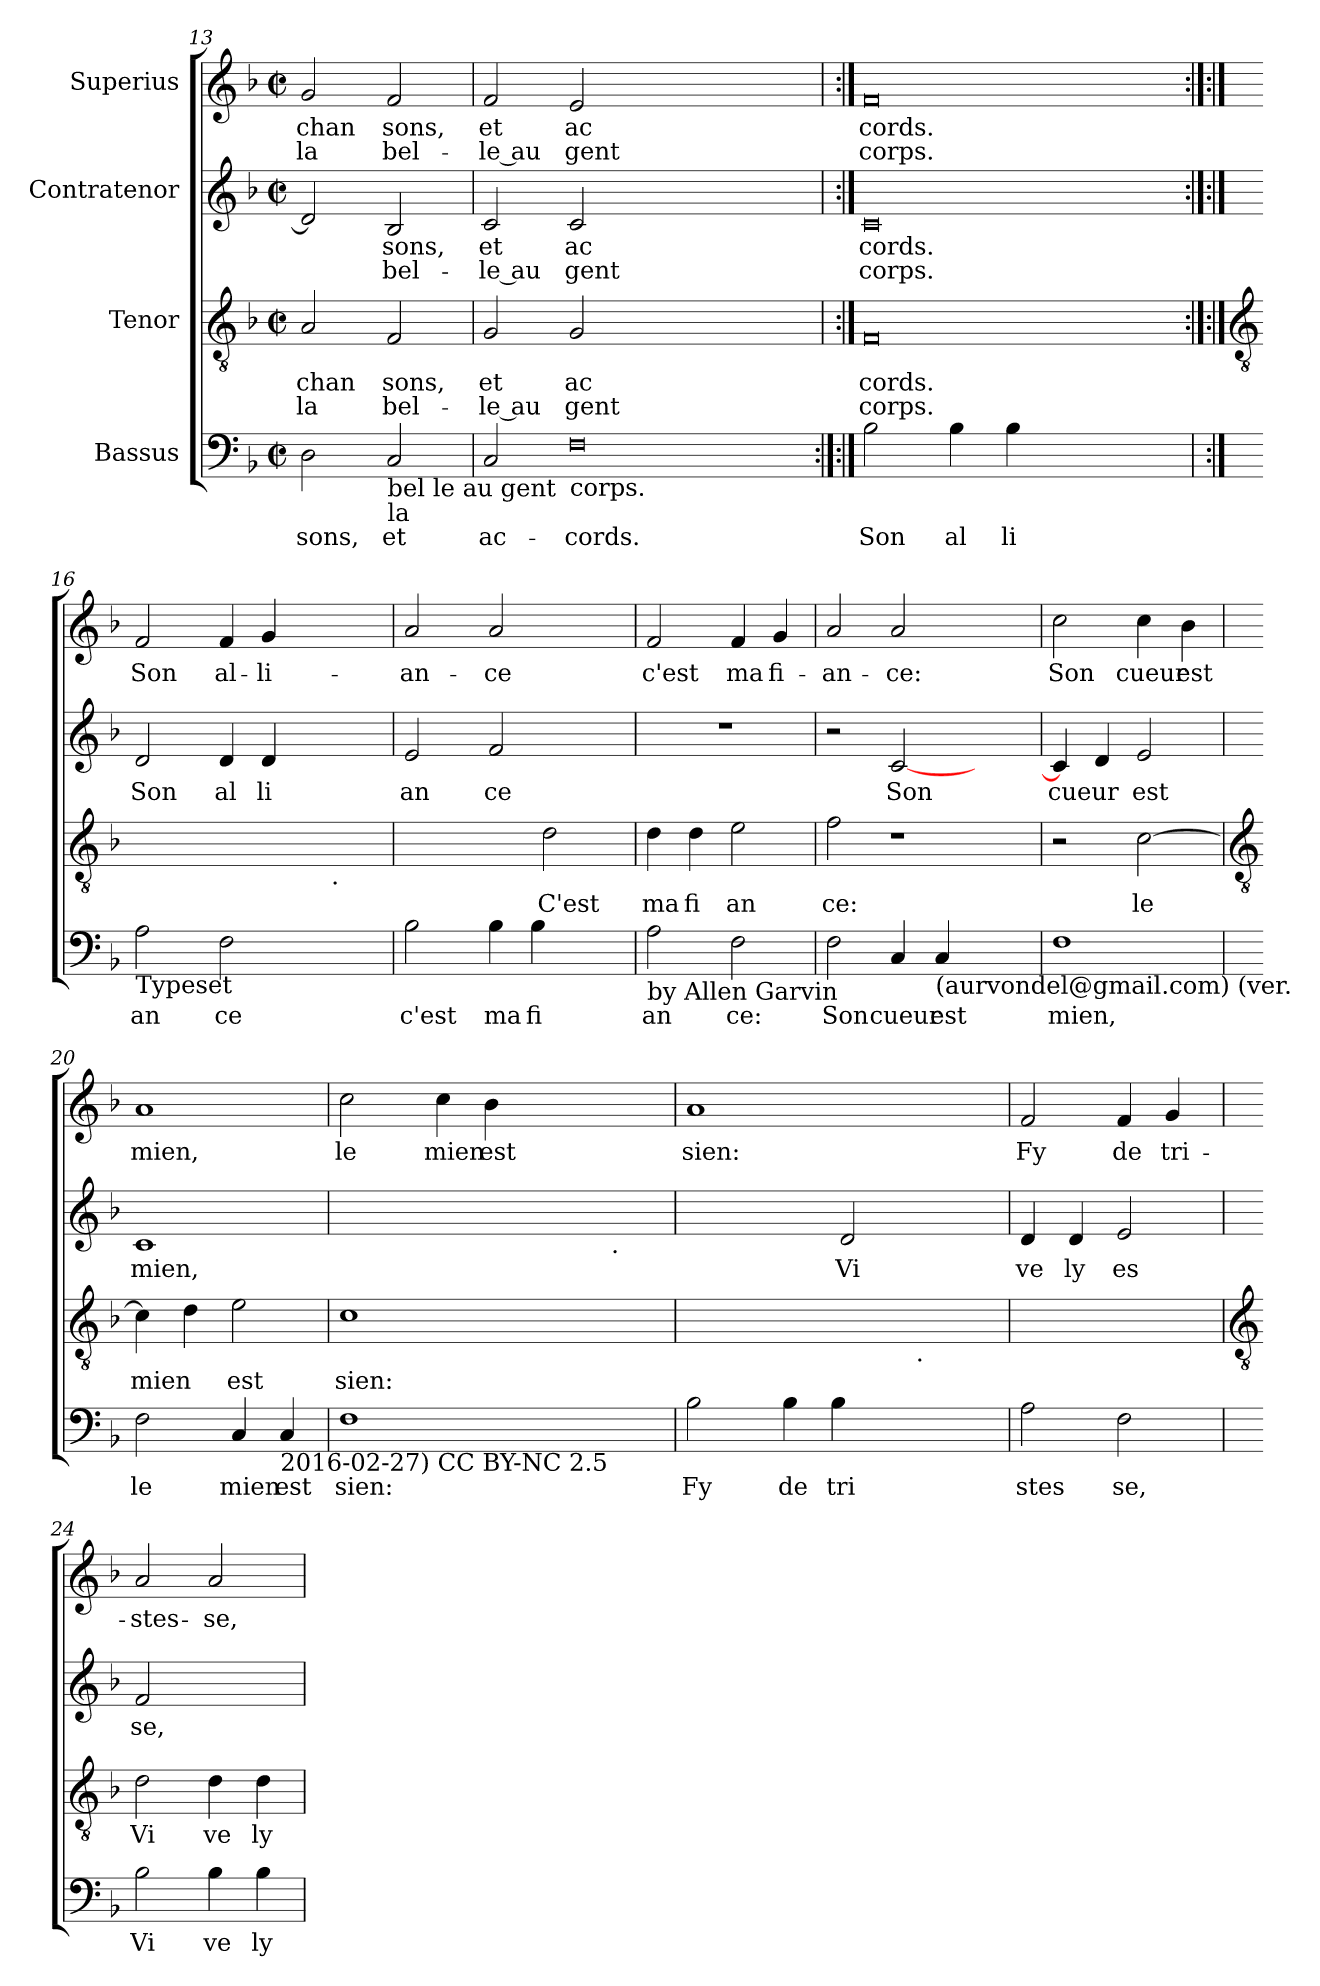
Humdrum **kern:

**kern	**text	**kern	**text	**text	**kern	**text	**text	**kern	**text	**text
*part4	*part4	*part3	*part3	*part3	*part2	*part2	*part2	*part1	*part1	*part1
*staff4	*staff4	*staff3	*staff3	*staff3	*staff2	*staff2	*staff2	*staff1	*staff1	*staff1
*I"Bassus	*	*I"Tenor	*	*	*I"Contratenor	*	*	*I"Superius	*	*
*clefF4	*	*clefGv2	*	*	*clefG2	*	*	*clefG2	*	*
*k[b-]	*	*k[b-]	*	*	*k[b-]	*	*	*k[b-]	*	*
*F:	*	*F:	*	*	*F:	*	*	*F:	*	*
*M2/2	*	*M2/2	*	*	*M2/2	*	*	*M2/2	*	*
*met(c|)	*	*met(c|)	*	*	*met(c|)	*	*	*met(c|)	*	*
=13A	=13A	=13A	=13A	=13A	=13A	=13A	=13A	=13A	=13A	=13A
!	!LO:LY:b	!	!LO:LY:b	!LO:LY:b	!	!	!	!	!LO:LY:b	!LO:LY:b
2D\	-sons,	2A/	chan	la	2d/]	.	.	2g/	chan	la
!LO:TX:b:t=bel le au gent	!	!	!	!	!	!	!	!	!	!
!LO:TX:b:t=la	!	!	!	!	!	!	!	!	!	!
!	!LO:LY:b	!	!LO:LY:b	!LO:LY:b	!	!LO:LY:b	!LO:LY:b	!	!LO:LY:b	!LO:LY:b
2C/	et	2F/	sons,	bel-	2B-/	sons,	bel-	2f/	sons,	bel-
=14A	=14A	=14A	=14A	=14A	=14A	=14A	=14A	=14A	=14A	=14A
!	!LO:LY:b	!	!LO:LY:b	!LO:LY:b	!	!LO:LY:b	!LO:LY:b	!	!LO:LY:b	!LO:LY:b
2C/	ac-	2G/	-et	le au	2c/	-et	le au	2f/	-et	le au
!LO:TX:b:t=corps.	!	!	!	!	!	!	!	!	!	!
!	!LO:LY:b	!	!LO:LY:b	!LO:LY:b	!	!LO:LY:b	!LO:LY:b	!	!LO:LY:b	!LO:LY:b
0F	-cords.	2G/	ac	gent	2c/	ac	gent	2e/	ac	gent
.	.	1.ryy	.	.	1.ryy	.	.	1.ryy	.	.
!!LO:LB:g=z
=15A:|!	=15A	=15A	=15A	=15A	=15A	=15A	=15A	=15A	=15A	=15A
!	!LO:LY:b	!	!LO:LY:b	!LO:LY:b	!	!LO:LY:b	!LO:LY:b	!	!LO:LY:b	!LO:LY:b
2B-\	Son	0F	cords.	corps.	0c	cords.	corps.	0f	cords.	corps.
!	!LO:LY:b	!	!	!	!	!	!	!	!	!
4B-\	al	.	.	.	.	.	.	.	.	.
!	!LO:LY:b	!	!	!	!	!	!	!	!	!
4B-\	li	.	.	.	.	.	.	.	.	.
1ryy	.	.	.	.	.	.	.	.	.	.
!!LO:LB:g=z
=16	=16:|!	=16:|!	=16:|!	=16:|!	=16:|!	=16:|!	=16:|!	=16:|!	=16:|!	=16:|!
*	*	*clefGv2	*	*	*	*	*	*	*	*
!LO:TX:b:t=Typeset	!	!	!	!	!	!	!	!	!	!
!	!LO:LY:b	!	!	!	!	!LO:LY:b	!	!	!LO:LY:b	!
2A\	an	4ryy	.	.	2d/	Son	.	2f/	Son	.
.	.	4ryy	.	.	.	.	.	.	.	.
!	!LO:LY:b	!	!	!	!	!LO:LY:b	!	!	!LO:LY:b	!
2F\	ce	4ryy	.	.	4d/	al	.	4f/	al-	.
!	!	!	!	!	!	!LO:LY:b	!	!	!LO:LY:b	!
.	.	32ryy	.	.	4d/	li	.	4g/	-li-	.
.	.	32ryy	.	.	.	.	.	.	.	.
.	.	32ryy	.	.	.	.	.	.	.	.
.	.	32ryy	.	.	.	.	.	.	.	.
.	.	32ryy	.	.	.	.	.	.	.	.
.	.	32ryy	.	.	.	.	.	.	.	.
!	!	!LO:TX:b:t=.	!	!	!	!	!	!	!	!
.	.	32ryy	.	.	.	.	.	.	.	.
.	.	4ryy	.	.	.	.	.	.	.	.
8..ryy	.	.	.	.	8..ryy	.	.	8..ryy	.	.
=16A	=16A	=16A	=16A	=16A	=16A	=16A	=16A	=16A	=16A	=16A
!	!LO:LY:b	!	!	!	!	!LO:LY:b	!	!	!LO:LY:b	!
2B-\	c'est	4ryy	.	.	2e/	an	.	2a/	-an-	.
.	.	4ryy	.	.	.	.	.	.	.	.
!	!LO:LY:b	!	!	!	!	!LO:LY:b	!	!	!LO:LY:b	!
4B-\	ma	4ryy	.	.	2f/	ce	.	2a/	-ce	.
!	!LO:LY:b	!	!	!	!	!	!	!	!	!
4B-\	fi	32ryy	.	.	.	.	.	.	.	.
!	!	!	!LO:LY:b	!	!	!	!	!	!	!
.	.	2d\	C'est	.	.	.	.	.	.	.
4ryy	.	.	.	.	4ryy	.	.	4ryy	.	.
32ryy	.	.	.	.	32ryy	.	.	32ryy	.	.
=17A	=17A	=17A	=17A	=17A	=17A	=17A	=17A	=17A	=17A	=17A
!LO:TX:b:t=by Allen Garvin	!	!	!	!	!	!	!	!	!	!
!	!LO:LY:b	!	!LO:LY:b	!	!	!	!	!	!LO:LY:b	!
2A\	an	4d\	ma	.	1r	.	.	2f/	c'est	.
!	!	!	!LO:LY:b	!	!	!	!	!	!	!
.	.	4d\	fi	.	.	.	.	.	.	.
!	!LO:LY:b	!	!LO:LY:b	!	!	!	!	!	!LO:LY:b	!
2F\	ce:	2e\	an	.	.	.	.	4f/	ma	.
!	!	!	!	!	!	!	!	!	!LO:LY:b	!
.	.	.	.	.	.	.	.	4g/	fi-	.
=18A	=18A	=18A	=18A	=18A	=18A	=18A	=18A	=18A	=18A	=18A
!	!LO:LY:b	!	!LO:LY:b	!	!	!	!	!	!LO:LY:b	!
2F\	Son	2f\	ce:	.	2r	.	.	2a/	-an-	.
!	!LO:LY:b	!	!	!	!	!LO:LY:b	!	!	!LO:LY:b	!
4C/	cueur	1r	.	.	[2c/	Son	.	2a/	-ce:	.
!LO:TX:b:t=(aurvondel@gmail.com) (ver.	!	!	!	!	!	!	!	!	!	!
!	!LO:LY:b	!	!	!	!	!	!	!	!	!
4C/	est	.	.	.	.	.	.	.	.	.
2ryy	.	.	.	.	2ryy	.	.	2ryy	.	.
=19A	=19A	=19A	=19A	=19A	=19A	=19A	=19A	=19A	=19A	=19A
!	!LO:LY:b	!	!	!	!	!LO:LY:b	!	!	!LO:LY:b	!
1F	mien,	2r	.	.	4c/]	cueur	.	2cc\	Son	.
.	.	.	.	.	4d/	.	.	.	.	.
!	!	!	!LO:LY:b	!	!	!LO:LY:b	!	!	!LO:LY:b	!
.	.	[2c\	le	.	2e/	est	.	4cc\	cueur	.
!	!	!	!	!	!	!	!	!	!LO:LY:b	!
.	.	.	.	.	.	.	.	4b-\	est	.
!!LO:LB:g=z
=20	=20	=20	=20	=20	=20	=20	=20	=20	=20	=20
*	*	*clefGv2	*	*	*	*	*	*	*	*
!	!LO:LY:b	!	!LO:LY:b	!	!	!LO:LY:b	!	!	!LO:LY:b	!
2F\	le	4c\]	mien	.	1c	mien,	.	1a	mien,	.
.	.	4d\	.	.	.	.	.	.	.	.
!	!LO:LY:b	!	!LO:LY:b	!	!	!	!	!	!	!
4C/	mien	2e\	est	.	.	.	.	.	.	.
!LO:TX:b:t=2016-02-27) CC BY-NC 2.5	!	!	!	!	!	!	!	!	!	!
!	!LO:LY:b	!	!	!	!	!	!	!	!	!
4C/	est	.	.	.	.	.	.	.	.	.
!!LO:LB:g=z
=21	=21	=21	=21	=21	=21	=21	=21	=21	=21	=21
!	!LO:LY:b	!	!LO:LY:b	!	!	!	!	!	!LO:LY:b	!
1F	sien:	1c	sien:	.	4ryy	.	.	2cc\	le	.
.	.	.	.	.	4ryy	.	.	.	.	.
!	!	!	!	!	!	!	!	!	!LO:LY:b	!
.	.	.	.	.	4ryy	.	.	4cc\	mien	.
!	!	!	!	!	!	!	!	!	!LO:LY:b	!
.	.	.	.	.	64ryy	.	.	4b-\	est	.
.	.	.	.	.	64ryy	.	.	.	.	.
.	.	.	.	.	64ryy	.	.	.	.	.
.	.	.	.	.	64ryy	.	.	.	.	.
.	.	.	.	.	64ryy	.	.	.	.	.
.	.	.	.	.	64ryy	.	.	.	.	.
.	.	.	.	.	64ryy	.	.	.	.	.
.	.	.	.	.	64ryy	.	.	.	.	.
.	.	.	.	.	64ryy	.	.	.	.	.
.	.	.	.	.	64ryy	.	.	.	.	.
.	.	.	.	.	64ryy	.	.	.	.	.
.	.	.	.	.	64ryy	.	.	.	.	.
.	.	.	.	.	64ryy	.	.	.	.	.
.	.	.	.	.	64ryy	.	.	.	.	.
!	!	!	!	!	!LO:TX:b:t=.	!	!	!	!	!
.	.	.	.	.	64ryy	.	.	.	.	.
.	.	.	.	.	4ryy	.	.	.	.	.
8...ryy	.	8...ryy	.	.	.	.	.	8...ryy	.	.
=22	=22	=22	=22	=22	=22	=22	=22	=22	=22	=22
!	!LO:LY:b	!	!	!	!	!	!	!	!LO:LY:b	!
2B-\	Fy	4ryy	.	.	4ryy	.	.	1a	sien:	.
.	.	4ryy	.	.	4ryy	.	.	.	.	.
!	!LO:LY:b	!	!	!	!	!	!	!	!	!
4B-\	de	4ryy	.	.	4ryy	.	.	.	.	.
!	!LO:LY:b	!	!	!	!	!	!	!	!	!
4B-\	tri	32ryy	.	.	64ryy	.	.	.	.	.
!	!	!	!	!	!	!LO:LY:b	!	!	!	!
.	.	.	.	.	2d/	Vi	.	.	.	.
.	.	32ryy	.	.	.	.	.	.	.	.
.	.	32ryy	.	.	.	.	.	.	.	.
.	.	32ryy	.	.	.	.	.	.	.	.
.	.	32ryy	.	.	.	.	.	.	.	.
.	.	32ryy	.	.	.	.	.	.	.	.
!	!	!LO:TX:b:t=.	!	!	!	!	!	!	!	!
.	.	32ryy	.	.	.	.	.	.	.	.
.	.	4ryy	.	.	.	.	.	.	.	.
4ryy	.	.	.	.	.	.	.	4ryy	.	.
.	.	32.ryy	.	.	.	.	.	.	.	.
64ryy	.	.	.	.	.	.	.	64ryy	.	.
=23	=23	=23	=23	=23	=23	=23	=23	=23	=23	=23
!	!LO:LY:b	!	!	!	!	!LO:LY:b	!	!	!LO:LY:b	!
2A\	stes	4ryy	.	.	4d/	ve	.	2f/	Fy	.
!	!	!	!	!	!	!LO:LY:b	!	!	!	!
.	.	4ryy	.	.	4d/	ly	.	.	.	.
!	!LO:LY:b	!	!	!	!	!LO:LY:b	!	!	!LO:LY:b	!
2F\	se,	4ryy	.	.	2e/	es	.	4f/	de	.
!	!	!	!	!	!	!	!	!	!LO:LY:b	!
.	.	32ryy	.	.	.	.	.	4g/	tri-	.
.	.	8..ryy	.	.	.	.	.	.	.	.
!!LO:LB:g=z
=24	=24	=24	=24	=24	=24	=24	=24	=24	=24	=24
*	*	*clefGv2	*	*	*	*	*	*	*	*
!	!LO:LY:b	!	!LO:LY:b	!	!	!LO:LY:b	!	!	!LO:LY:b	!
2B-\	Vi	2d\	Vi	.	2f/	se,	.	2a/	-stes-	.
!	!LO:LY:b	!	!LO:LY:b	!	!	!	!	!	!LO:LY:b	!
4B-\	ve	4d\	ve	.	2ryy	.	.	2a/	-se,	.
!	!LO:LY:b	!	!LO:LY:b	!	!	!	!	!	!	!
4B-\	ly	4d\	ly	.	.	.	.	.	.	.
=	=	=	=	=	=	=	=	=	=	=
*-	*-	*-	*-	*-	*-	*-	*-	*-	*-	*-
